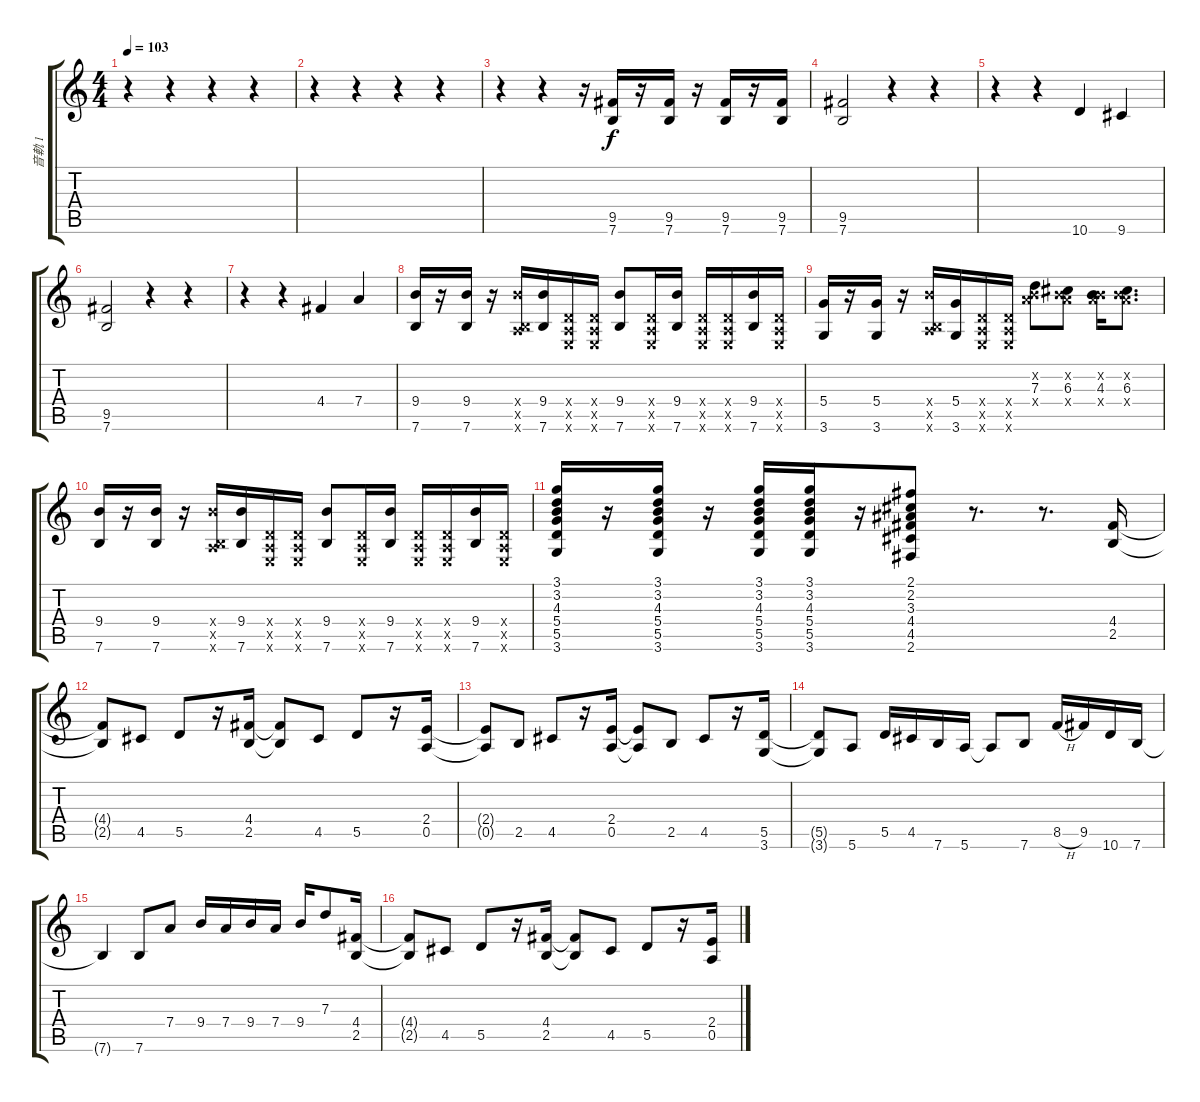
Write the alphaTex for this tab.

\track ("音軌 1" "音軌 1") {instrument overdrivenguitar}
\staff {score tabs}
\tuning (E4 B3 G3 D3 A2 E2) {hide}
\ts (4 4)
\tempo 103
\clef g2
\ks c
r.4{dy f} r.4 r.4 r.4 |
r.4 r.4 r.4 r.4 |
r.4 r.4 r.16 (9.5 7.6).16 r.16 (9.5 7.6).16 r.16 (9.5 7.6).16 r.16 (9.5 7.6).16 |
(9.5 7.6).2 r.4 r.4 |
r.4 r.4 10.6.4 9.6.4 |
(9.5 7.6).2 r.4 r.4 |
r.4 r.4 4.4.4 7.4.4 |
(9.4 7.6).16 r.16 (9.4 7.6).16 r.16 (9.4{x} 0.5{x} 7.6{x}).16 (9.4 7.6).16 (0.4{x} 0.5{x} 0.6{x}).16 (0.4{x} 0.5{x} 0.6{x}).16 (9.4 7.6).8 (0.4{x} 0.5{x} 0.6{x}).16 (9.4 7.6).16 (0.4{x} 0.5{x} 0.6{x}).16 (0.4{x} 0.5{x} 0.6{x}).16 (9.4 7.6).16 (0.4{x} 0.5{x} 0.6{x}).16 |
(5.4 3.6).16 r.16 (5.4 3.6).16 r.16 (9.4{x} 0.5{x} 7.6{x}).16 (5.4 3.6).16 (0.4{x} 0.5{x} 0.6{x}).16 (0.4{x} 0.5{x} 0.6{x}).16 (0.2{x} 7.3 7.4{x}).8 (0.2{x} 6.3 7.4{x}).8 (0.2{x} 4.3 7.4{x}).16 (0.2{x} 6.3 7.4{x}).8{d} |
(9.4 7.6).16 r.16 (9.4 7.6).16 r.16 (9.4{x} 0.5{x} 7.6{x}).16 (9.4 7.6).16 (0.4{x} 0.5{x} 0.6{x}).16 (0.4{x} 0.5{x} 0.6{x}).16 (9.4 7.6).8 (0.4{x} 0.5{x} 0.6{x}).16 (9.4 7.6).16 (0.4{x} 0.5{x} 0.6{x}).16 (0.4{x} 0.5{x} 0.6{x}).16 (9.4 7.6).16 (0.4{x} 0.5{x} 0.6{x}).16 |
(3.1 3.2 4.3 5.4 5.5 3.6).16 r.16 (3.1 3.2 4.3 5.4 5.5 3.6).16 r.16 (3.1 3.2 4.3 5.4 5.5 3.6).16 (3.1 3.2 4.3 5.4 5.5 3.6).16 r.16 (2.1 2.2 3.3 4.4 4.5 2.6).8 r.8{d} r.8{d} (4.4 2.5).16 |
(4.4{t} 2.5{t}).8 4.5.8 5.5.8 r.16 (4.4 2.5).16 (4.4{t} 2.5{t}).8 4.5.8 5.5.8 r.16 (2.4 0.5).16 |
(2.4{t} 0.5{t}).8 2.5.8 4.5.8 r.16 (2.4 0.5).16 (2.4{t} 0.5{t}).8 2.5.8 4.5.8 r.16 (5.5 3.6).16 |
(5.5{t} 3.6{t}).8 5.6.8 5.5.16 4.5.16 7.6.16 5.6.16 5.6{t}.8 7.6.8 8.5{h}.16 9.5.16 10.6.16 7.6.16 |
7.6{t}.4 7.6.8 7.4.8 9.4.16 7.4.16 9.4.16 7.4.16 9.4.16 7.3.8 (4.4 2.5).16 |
(4.4{t} 2.5{t}).8 4.5.8 5.5.8 r.16 (4.4 2.5).16 (4.4{t} 2.5{t}).8 4.5.8 5.5.8 r.16 (2.4 0.5).16
